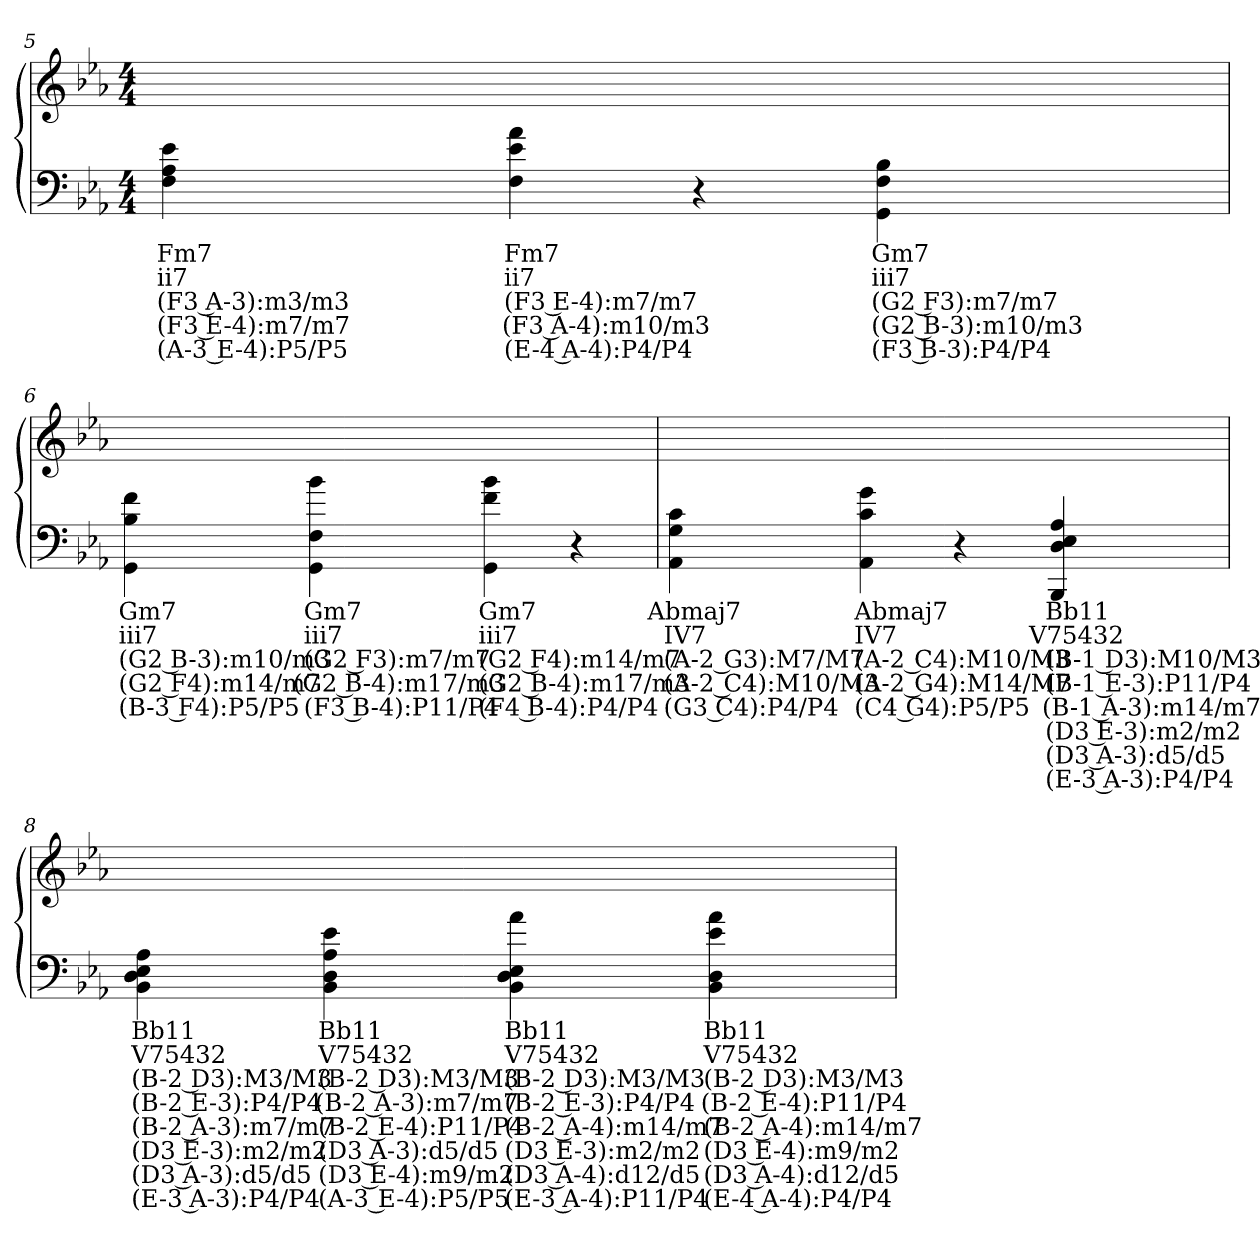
**kern	**text	**text	**text	**text	**text	**text	**text	**text	**kern
*part2	*part2	*part2	*part2	*part2	*part2	*part2	*part2	*part2	*part1
*staff2	*staff2	*staff2	*staff2	*staff2	*staff2	*staff2	*staff2	*staff2	*staff1
*clefF4	*	*	*	*	*	*	*	*	*clefG2
*k[b-e-a-]	*	*	*	*	*	*	*	*	*k[b-e-a-]
*E-:	*	*	*	*	*	*	*	*	*E-:
*M4/4	*	*	*	*	*	*	*	*	*M4/4
=5	=5	=5	=5	=5	=5	=5	=5	=5	=5
4F 4A- 4e-	Fm7	ii7	(F3 A-3):m3/m3	(F3 E-4):m7/m7	(A-3 E-4):P5/P5	.	.	.	1ryy
4F 4e- 4a-	Fm7	ii7	(F3 E-4):m7/m7	(F3 A-4):m10/m3	(E-4 A-4):P4/P4	.	.	.	.
4r	.	.	.	.	.	.	.	.	.
4GG 4F 4B-	Gm7	iii7	(G2 F3):m7/m7	(G2 B-3):m10/m3	(F3 B-3):P4/P4	.	.	.	.
=6	=6	=6	=6	=6	=6	=6	=6	=6	=6
4GG 4B- 4f	Gm7	iii7	(G2 B-3):m10/m3	(G2 F4):m14/m7	(B-3 F4):P5/P5	.	.	.	1ryy
4GG 4F 4b-	Gm7	iii7	(G2 F3):m7/m7	(G2 B-4):m17/m3	(F3 B-4):P11/P4	.	.	.	.
4GG 4f 4b-	Gm7	iii7	(G2 F4):m14/m7	(G2 B-4):m17/m3	(F4 B-4):P4/P4	.	.	.	.
4r	.	.	.	.	.	.	.	.	.
=7	=7	=7	=7	=7	=7	=7	=7	=7	=7
4AA- 4G 4c	Abmaj7	IV7	(A-2 G3):M7/M7	(A-2 C4):M10/M3	(G3 C4):P4/P4	.	.	.	1ryy
4AA- 4c 4g	Abmaj7	IV7	(A-2 C4):M10/M3	(A-2 G4):M14/M7	(C4 G4):P5/P5	.	.	.	.
4r	.	.	.	.	.	.	.	.	.
4BBB- 4D 4E- 4A-	Bb11	V75432	(B-1 D3):M10/M3	(B-1 E-3):P11/P4	(B-1 A-3):m14/m7	(D3 E-3):m2/m2	(D3 A-3):d5/d5	(E-3 A-3):P4/P4	.
=8	=8	=8	=8	=8	=8	=8	=8	=8	=8
4BB- 4D 4E- 4A-	Bb11	V75432	(B-2 D3):M3/M3	(B-2 E-3):P4/P4	(B-2 A-3):m7/m7	(D3 E-3):m2/m2	(D3 A-3):d5/d5	(E-3 A-3):P4/P4	1ryy
4BB- 4D 4A- 4e-	Bb11	V75432	(B-2 D3):M3/M3	(B-2 A-3):m7/m7	(B-2 E-4):P11/P4	(D3 A-3):d5/d5	(D3 E-4):m9/m2	(A-3 E-4):P5/P5	.
4BB- 4D 4E- 4a-	Bb11	V75432	(B-2 D3):M3/M3	(B-2 E-3):P4/P4	(B-2 A-4):m14/m7	(D3 E-3):m2/m2	(D3 A-4):d12/d5	(E-3 A-4):P11/P4	.
4BB- 4D 4e- 4a-	Bb11	V75432	(B-2 D3):M3/M3	(B-2 E-4):P11/P4	(B-2 A-4):m14/m7	(D3 E-4):m9/m2	(D3 A-4):d12/d5	(E-4 A-4):P4/P4	.
=	=	=	=	=	=	=	=	=	=
*-	*-	*-	*-	*-	*-	*-	*-	*-	*-
